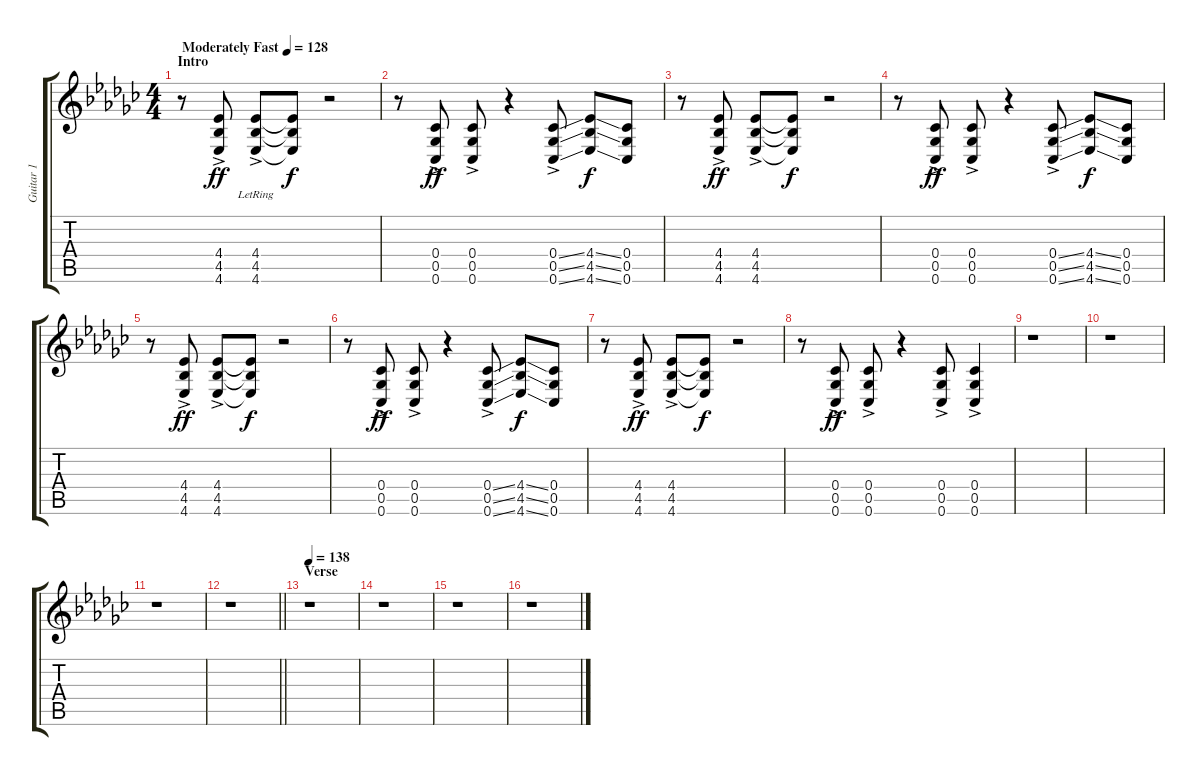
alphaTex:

\track ("Guitar 1" "Guitar 1") {instrument distortionguitar}
\staff {score tabs}
\tuning (Db4 Ab3 E3 B2 Gb2 B1) {hide}
\ts (4 4)
\section ("" "Intro")
\tempo (128 "Moderately Fast")
\clef g2
\ks gb
r.8{dy ff instrument distortionguitar} (4.4 4.5 4.6{ac}).8 (4.4{lr} 4.5 4.6{ac}).8 (4.4{t} 4.5{t} 4.6{t}).8{dy f} r.2 |
r.8 (0.4 0.5 0.6{ac}).8{dy ff} (0.4 0.5 0.6{ac}).8 r.4 (0.4{ss} 0.5{ss} 0.6{ss ac}).8 (4.4{ss} 4.5{ss} 4.6{ss}).8{dy f} (0.4 0.5 0.6).8 |
r.8 (4.4 4.5 4.6{ac}).8{dy ff} (4.4 4.5 4.6{ac}).8 (4.4{t} 4.5{t} 4.6{t}).8{dy f} r.2 |
r.8 (0.4 0.5 0.6{ac}).8{dy ff} (0.4 0.5 0.6{ac}).8 r.4 (0.4{ss} 0.5{ss} 0.6{ss ac}).8 (4.4{ss} 4.5{ss} 4.6{ss}).8{dy f} (0.4 0.5 0.6).8 |
r.8 (4.4 4.5 4.6{ac}).8{dy ff} (4.4 4.5 4.6{ac}).8 (4.4{t} 4.5{t} 4.6{t}).8{dy f} r.2 |
r.8 (0.4 0.5 0.6{ac}).8{dy ff} (0.4 0.5 0.6{ac}).8 r.4 (0.4{ss} 0.5{ss} 0.6{ss ac}).8 (4.4{ss} 4.5{ss} 4.6{ss}).8{dy f} (0.4 0.5 0.6).8 |
r.8 (4.4 4.5 4.6{ac}).8{dy ff} (4.4 4.5 4.6{ac}).8 (4.4{t} 4.5{t} 4.6{t}).8{dy f} r.2 |
r.8 (0.4 0.5 0.6{ac}).8{dy ff} (0.4 0.5 0.6{ac}).8 r.4 (0.4 0.5 0.6{ac}).8{volume 7 instrument distortionguitar} (0.4 0.5 0.6{ac}).4 |
r.1 |
r.1 |
r.1 |
\barLineRight lightlight
r.1 |
\section ("" "Verse")
\tempo 138
r.1 |
r.1 |
r.1 |
r.1
